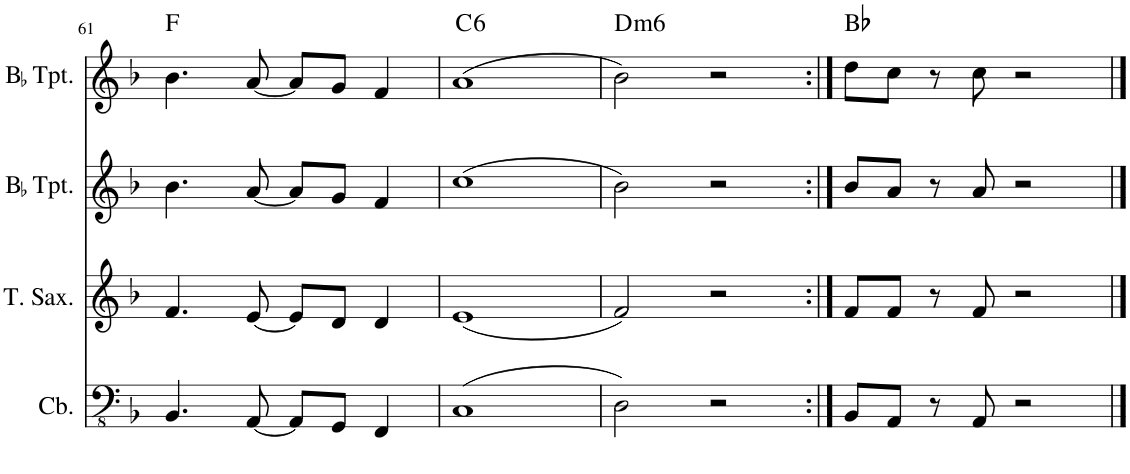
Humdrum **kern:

**kern	**kern	**kern	**kern	**harte
*part4	*part3	*part2	*part1	*part1
*staff4	*staff3	*staff2	*staff1	*
*I"Double Bass	*I"Tenor Saxophone	*I"BaccidentalFlat Trumpet	*I"BaccidentalFlat Trumpet	*
*	*I'T. Sax.	*I'BaccidentalFlat Tpt.	*I'BaccidentalFlat Tpt.	*
!!LO:PB:g=z
*clefFv4	*clefG2	*clefG2	*clefG2	*
*Trd7c12	*Trd8c14	*Trd1c2	*Trd1c2	*
*k[b-]	*k[b-]	*k[b-]	*k[b-]	*
*M4/4	*M4/4	*M4/4	*M4/4	*
=61	=61	=61	=61	=61
4.BBB-/	4.f/	4.b-\	4.b-\	F:maj
[8AAA/	[8e/	[8a/	[8a/	.
8AAA/L]	8e/L]	8a/L]	8a/L]	.
8GGG/J	8d/J	8g/J	8g/J	.
4FFF/	4d/	4f/	4f/	.
=62	=62	=62	=62	=62
!	!	!	!	!LO:H:kt=6
(1CC	(1e	(1cc	(1a	C:maj6
=63	=63	=63	=63	=63
!	!	!	!	!LO:H:kt=m6
2DD\)	2f/)	2b-\)	2b-\)	D:min6
2r	2r	2r	2r	.
=64:|!	=64:|!	=64:|!	=64:|!	=64:|!
8BBB-/L	8f/L	8b-/L	8dd\L	Bb:maj
8AAA/J	8f/J	8a/J	8cc\J	.
8r	8r	8r	8r	.
8AAA/	8f/	8a/	8cc\	.
2r	2r	2r	2r	.
==	==	==	==	==
*-	*-	*-	*-	*-
